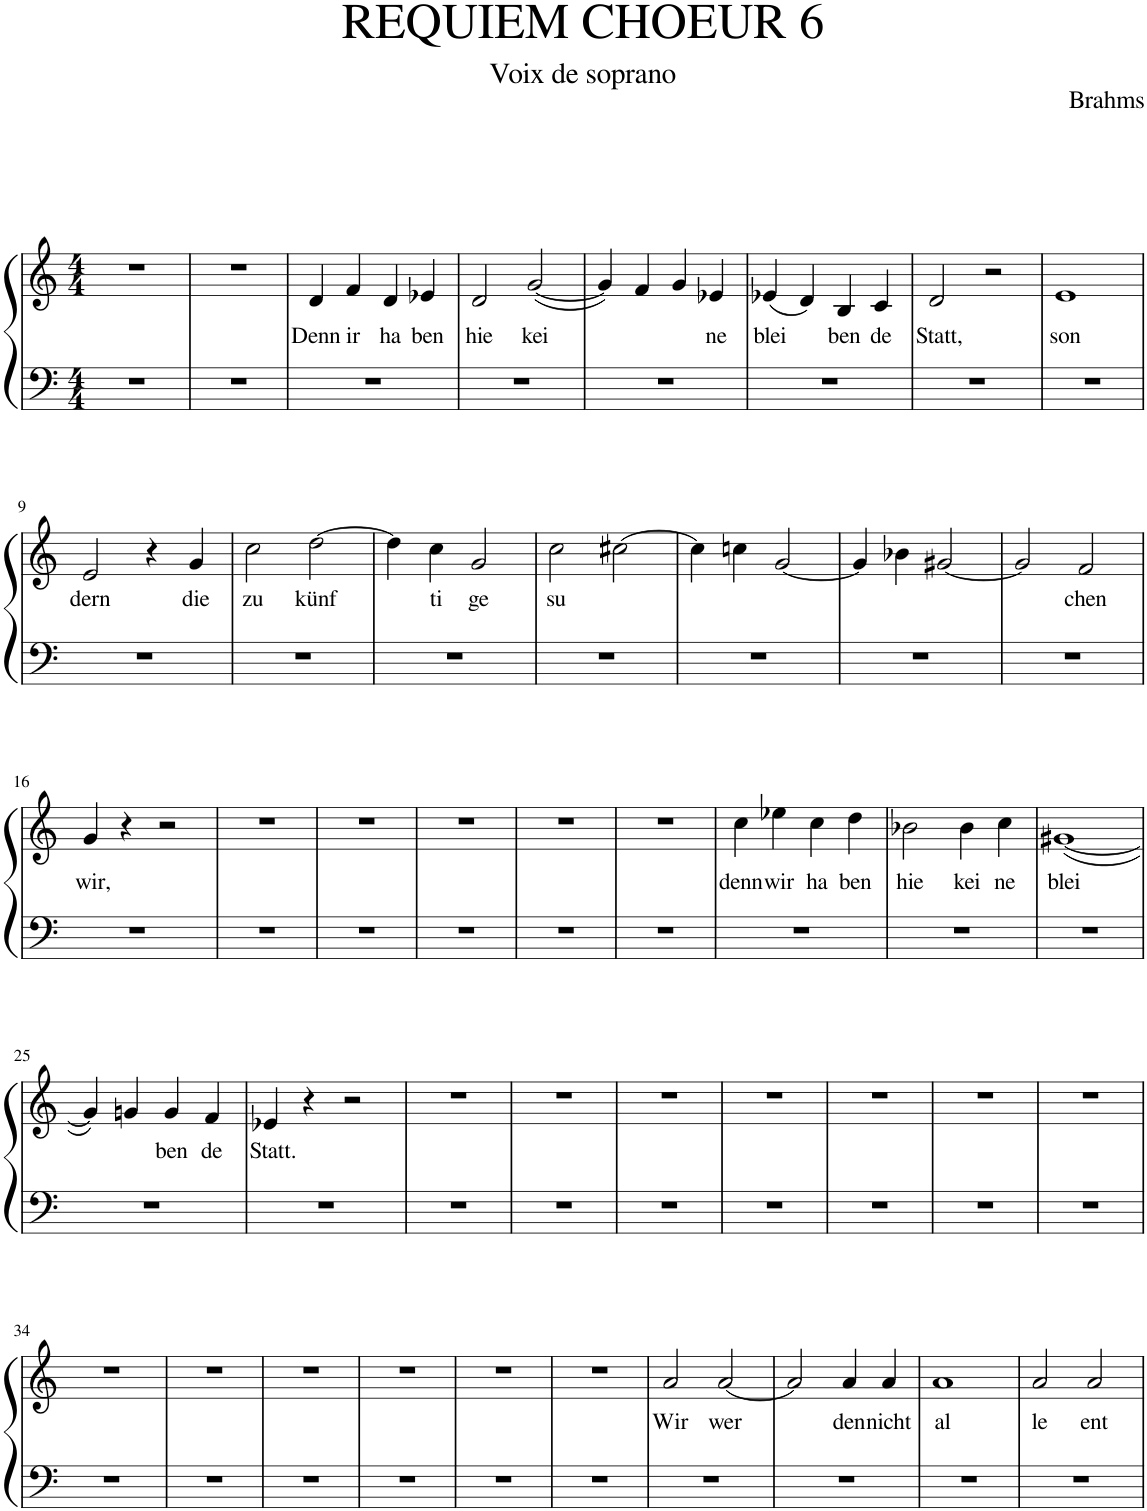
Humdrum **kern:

**kern	**kern	**text
*part1	*part1	*part1
*staff2	*staff1	*staff1
*I"Piano	*	*
*I'Pno.	*	*
*clefF4	*clefG2	*
*k[]	*k[]	*
*M4/4	*M4/4	*
=1	=1	=1
1r	1r	.
=2	=2	=2
1r	1r	.
=3	=3	=3
!	!	!LO:LY:b
1r	4d/	Denn
!	!	!LO:LY:b
.	4f/	ir
!	!	!LO:LY:b
.	4d/	ha
!	!	!LO:LY:b
.	4e-X/	ben
=4	=4	=4
!	!	!LO:LY:b
1r	2d/	hie
!	!	!LO:LY:b
.	([2g/	kei
=5	=5	=5
1r	4g/])	.
.	4f/	.
.	4g/	.
!	!	!LO:LY:b
.	4e-X/	ne
=6	=6	=6
!	!	!LO:LY:b
1r	(4e-X/	blei
.	4d/)	.
!	!	!LO:LY:b
.	4B/	ben
!	!	!LO:LY:b
.	4c/	de
=7	=7	=7
!	!	!LO:LY:b
1r	2d/	Statt,
.	2r	.
=8	=8	=8
!	!	!LO:LY:b
1r	1e	son
!!LO:LB:g=z
=9	=9	=9
!	!	!LO:LY:b
1r	2e/	dern
.	4r	.
!	!	!LO:LY:b
.	4g/	die
=10	=10	=10
!	!	!LO:LY:b
1r	2cc\	zu
!	!	!LO:LY:b
.	[2dd\	künf
=11	=11	=11
1r	4dd\]	.
!	!	!LO:LY:b
.	4cc\	ti
!	!	!LO:LY:b
.	2g/	ge
=12	=12	=12
!	!	!LO:LY:b
1r	2cc\	su
.	[2cc#X\	.
=13	=13	=13
1r	4cc#\]	.
.	4ccn\	.
.	[2g/	.
=14	=14	=14
1r	4g/]	.
.	4b-X\	.
.	[2g#X/	.
=15	=15	=15
1r	2g#/]	.
!	!	!LO:LY:b
.	2f/	chen
!!LO:LB:g=z
=16	=16	=16
!	!	!LO:LY:b
1r	4g/	wir,
.	4r	.
.	2r	.
=17	=17	=17
1r	1r	.
=18	=18	=18
1r	1r	.
=19	=19	=19
1r	1r	.
=20	=20	=20
1r	1r	.
=21	=21	=21
1r	1r	.
=22	=22	=22
!	!	!LO:LY:b
1r	4cc\	denn
!	!	!LO:LY:b
.	4ee-X\	wir
!	!	!LO:LY:b
.	4cc\	ha
!	!	!LO:LY:b
.	4dd\	ben
=23	=23	=23
!	!	!LO:LY:b
1r	2b-X\	hie
!	!	!LO:LY:b
.	4b-\	kei
!	!	!LO:LY:b
.	4cc\	ne
=24	=24	=24
!	!	!LO:LY:b
1r	([1g#X	blei
!!LO:LB:g=z
=25	=25	=25
1r	4g#/])	.
.	4gn/	.
!	!	!LO:LY:b
.	4g/	ben
!	!	!LO:LY:b
.	4f/	de
=26	=26	=26
!	!	!LO:LY:b
1r	4e-X/	Statt.
.	4r	.
.	2r	.
=27	=27	=27
1r	1r	.
=28	=28	=28
1r	1r	.
=29	=29	=29
1r	1r	.
=30	=30	=30
1r	1r	.
=31	=31	=31
1r	1r	.
=32	=32	=32
1r	1r	.
=33	=33	=33
1r	1r	.
!!LO:LB:g=z
=34	=34	=34
1r	1r	.
=35	=35	=35
1r	1r	.
=36	=36	=36
1r	1r	.
=37	=37	=37
1r	1r	.
=38	=38	=38
1r	1r	.
=39	=39	=39
1r	1r	.
=40	=40	=40
!	!	!LO:LY:b
1r	2a/	Wir
!	!	!LO:LY:b
.	[2a/	wer
=41	=41	=41
1r	2a/]	.
!	!	!LO:LY:b
.	4a/	den
!	!	!LO:LY:b
.	4a/	nicht
=42	=42	=42
!	!	!LO:LY:b
1r	1a	al
=43	=43	=43
!	!	!LO:LY:b
1r	2a/	le
!	!	!LO:LY:b
.	2a/	ent
=	=	=
*-	*-	*-
